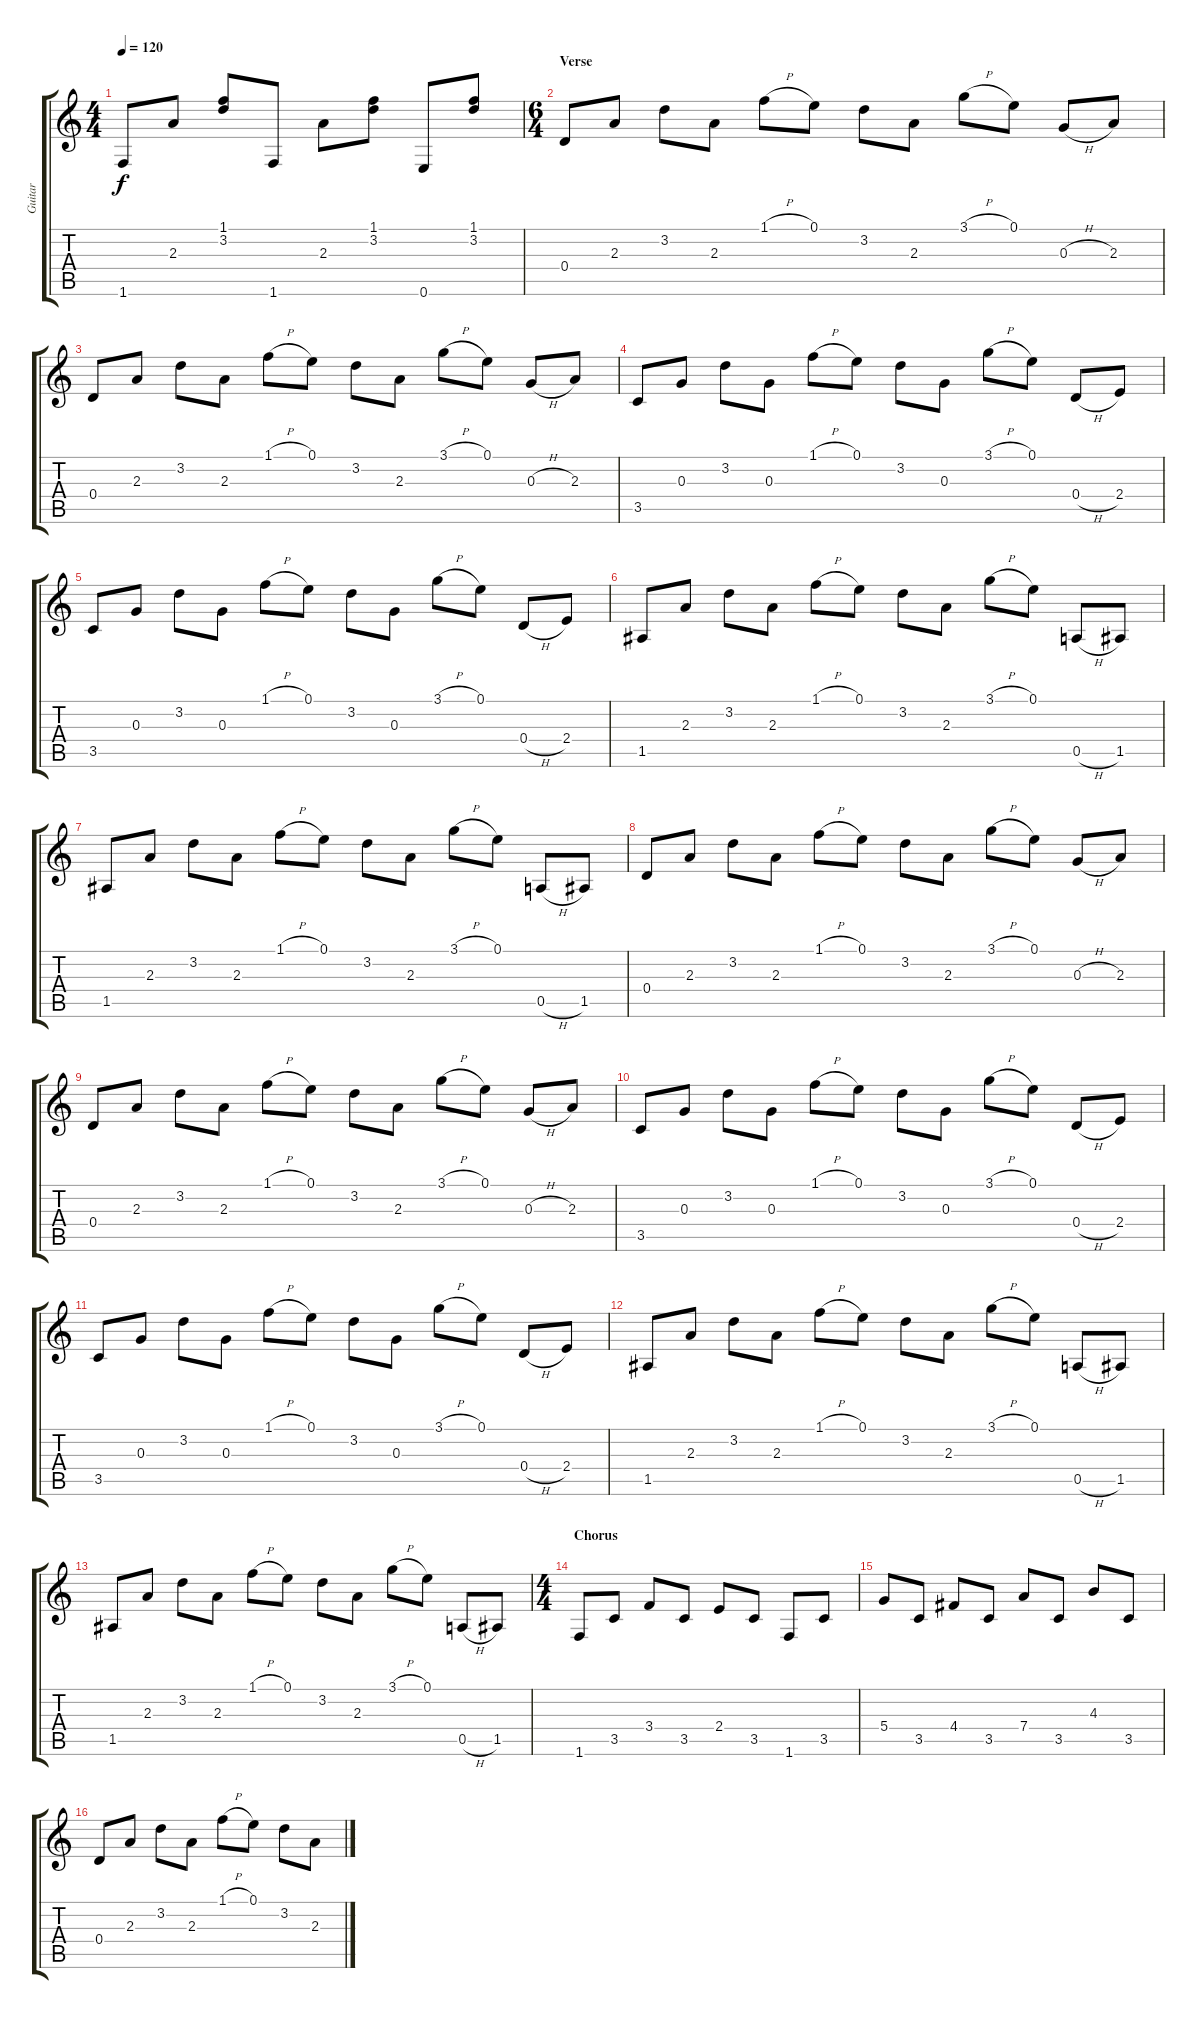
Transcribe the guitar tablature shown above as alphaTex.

\track ("Guitar" "Guitar") {instrument acousticguitarnylon}
\staff {score tabs}
\tuning (E4 B3 G3 D3 A2 E2) {hide}
\ts (4 4)
\tempo 120
\clef g2
\ks c
1.6.8{dy f} 2.3.8 (1.1 3.2).8 1.6.8 2.3.8 (1.1 3.2).8 0.6.8 (1.1 3.2).8 |
\ts (6 4)
\section ("" "Verse")
0.4.8 2.3.8 3.2.8 2.3.8 1.1{h}.8 0.1.8 3.2.8 2.3.8 3.1{h}.8 0.1.8 0.3{h}.8 2.3.8 |
0.4.8 2.3.8 3.2.8 2.3.8 1.1{h}.8 0.1.8 3.2.8 2.3.8 3.1{h}.8 0.1.8 0.3{h}.8 2.3.8 |
3.5.8 0.3.8 3.2.8 0.3.8 1.1{h}.8 0.1.8 3.2.8 0.3.8 3.1{h}.8 0.1.8 0.4{h}.8 2.4.8 |
3.5.8 0.3.8 3.2.8 0.3.8 1.1{h}.8 0.1.8 3.2.8 0.3.8 3.1{h}.8 0.1.8 0.4{h}.8 2.4.8 |
1.5.8 2.3.8 3.2.8 2.3.8 1.1{h}.8 0.1.8 3.2.8 2.3.8 3.1{h}.8 0.1.8 0.5{h}.8 1.5.8 |
1.5.8 2.3.8 3.2.8 2.3.8 1.1{h}.8 0.1.8 3.2.8 2.3.8 3.1{h}.8 0.1.8 0.5{h}.8 1.5.8 |
0.4.8 2.3.8 3.2.8 2.3.8 1.1{h}.8 0.1.8 3.2.8 2.3.8 3.1{h}.8 0.1.8 0.3{h}.8 2.3.8 |
0.4.8 2.3.8 3.2.8 2.3.8 1.1{h}.8 0.1.8 3.2.8 2.3.8 3.1{h}.8 0.1.8 0.3{h}.8 2.3.8 |
3.5.8 0.3.8 3.2.8 0.3.8 1.1{h}.8 0.1.8 3.2.8 0.3.8 3.1{h}.8 0.1.8 0.4{h}.8 2.4.8 |
3.5.8 0.3.8 3.2.8 0.3.8 1.1{h}.8 0.1.8 3.2.8 0.3.8 3.1{h}.8 0.1.8 0.4{h}.8 2.4.8 |
1.5.8 2.3.8 3.2.8 2.3.8 1.1{h}.8 0.1.8 3.2.8 2.3.8 3.1{h}.8 0.1.8 0.5{h}.8 1.5.8 |
1.5.8 2.3.8 3.2.8 2.3.8 1.1{h}.8 0.1.8 3.2.8 2.3.8 3.1{h}.8 0.1.8 0.5{h}.8 1.5.8 |
\ts (4 4)
\section ("" "Chorus")
1.6.8 3.5.8 3.4.8 3.5.8 2.4.8 3.5.8 1.6.8 3.5.8 |
5.4.8 3.5.8 4.4.8 3.5.8 7.4.8 3.5.8 4.3.8 3.5.8 |
0.4.8 2.3.8 3.2.8 2.3.8 1.1{h}.8 0.1.8 3.2.8 2.3.8
